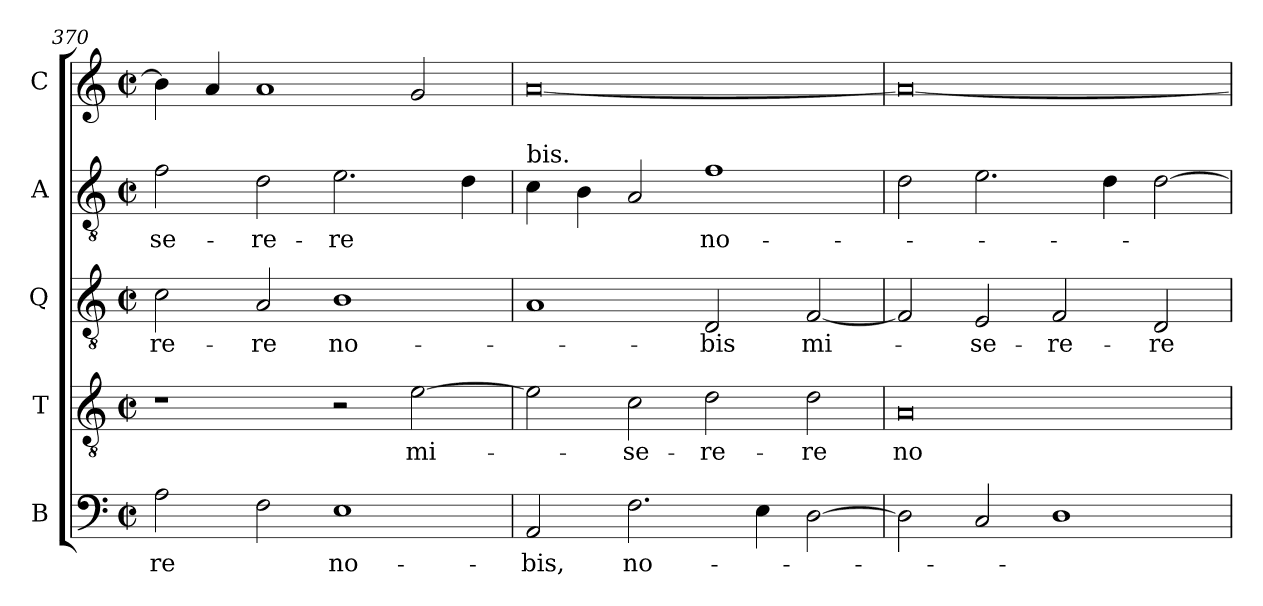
**kern	**text	**kern	**text	**kern	**text	**kern	**text	**kern
*part5	*part5	*part4	*part4	*part3	*part3	*part2	*part2	*part1
*staff5	*staff5	*staff4	*staff4	*staff3	*staff3	*staff2	*staff2	*staff1
*I"B	*	*I"T	*	*I"Q	*	*I"A	*	*I"C
*I'B	*	*I'T	*	*I'Q	*	*I'A	*	*I'C
!!LO:LB:g=z
*clefF4	*	*clefGv2	*	*clefGv2	*	*clefGv2	*	*clefG2
*M2/2	*	*M2/2	*	*M2/2	*	*M2/2	*	*M2/2
*met(c|)	*	*met(c|)	*	*met(c|)	*	*met(c|)	*	*met(c|)
=370	=370	=370	=370	=370	=370	=370	=370	=370
!	!LO:LY:b:cj	!	!	!	!LO:LY:b:cj	!	!LO:LY:b:cj	!
2A\	-re	1r	.	2c\	-re-	2f\	-se-	4b\]
.	.	.	.	.	.	.	.	4a/
!	!	!	!	!	!LO:LY:b:cj	!	!LO:LY:b:cj	!
2F\	.	.	.	2A/	-re	2d\	-re-	1a
!	!LO:LY:b:cj	!	!	!	!LO:LY:b:cj	!	!LO:LY:b:cj	!
1E	no-	2r	.	1B	no-	2.e\	-re	.
!	!	!	!LO:LY:b:cj	!	!	!	!	!
.	.	[>2e\	mi-	.	.	.	.	2g/
.	.	.	.	.	.	4d\	.	.
=371	=371	=371	=371	=371	=371	=371	=371	=371
!	!	!	!	!	!	!LO:TX:a:t=bis.	!	!
!	!LO:LY:b:cj	!	!	!	!	!	!	!
2AA/	-bis,	2e\]	.	1A	.	4c\	.	[<0a
.	.	.	.	.	.	4B\	.	.
!	!LO:LY:b:cj	!	!LO:LY:b:cj	!	!	!	!	!
2.F\	no-	2c\	-se-	.	.	2A/	.	.
!	!	!	!LO:LY:b:cj	!	!LO:LY:b:cj	!	!LO:LY:b:cj	!
.	.	2d\	-re-	2D/	-bis	1f	no-	.
4E\	.	.	.	.	.	.	.	.
!	!	!	!LO:LY:b:cj	!	!LO:LY:b:cj	!	!	!
[>2D\	.	2d\	-re	[<2F/	mi-	.	.	.
=372	=372	=372	=372	=372	=372	=372	=372	=372
!	!	!	!LO:LY:b:cj	!	!	!	!	!
2D\]	.	0A	no-	2F/]	.	2d\	.	0a_<
!	!	!	!	!	!LO:LY:b:cj	!	!	!
2C/	.	.	.	2E/	-se-	2.e\	.	.
!	!	!	!	!	!LO:LY:b:cj	!	!	!
1D	.	.	.	2F/	-re-	.	.	.
.	.	.	.	.	.	4d\	.	.
!	!	!	!	!	!LO:LY:b:cj	!	!	!
.	.	.	.	2D/	-re	[>2d\	.	.
=	=	=	=	=	=	=	=	=
*-	*-	*-	*-	*-	*-	*-	*-	*-
